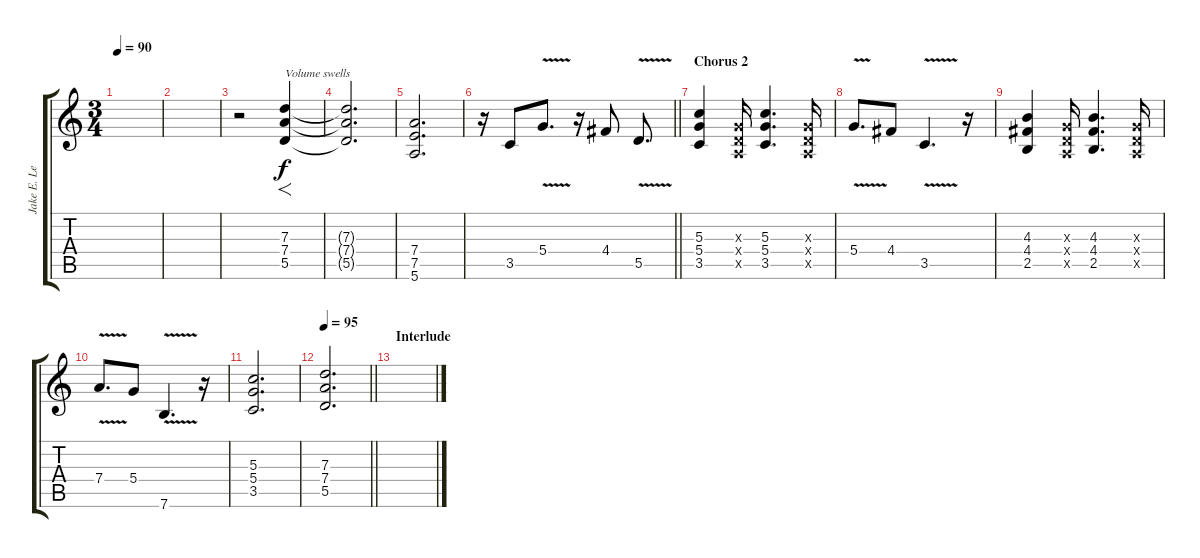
\track ("Jake E. Lee Overdubs" "Jake E. Le") {instrument overdrivenguitar}
\staff {score tabs}
\tuning (E4 B3 G3 D3 A2 E2) {hide}
\ts (3 4)
\tempo 90
\clef g2
\ks c
|
|
r.2 (7.3 7.4 5.5).4{f txt "Volume swells"} |
(7.3{t} 7.4{t} 5.5{t}).2{d} |
(7.4 7.5 5.6).2{d} |
\barLineRight lightlight
r.16 3.5.8 5.4{v}.8{d} r.16 4.4.8 5.5{v}.8{d} |
\section ("" "Chorus 2")
(5.3 5.4 3.5).4 (0.3{x} 0.4{x} 0.5{x}).16 (5.3 5.4 3.5).4{d} (0.3{x} 0.4{x} 0.5{x}).16 |
5.4{v}.8{d} 4.4.8 3.5{v}.4{d} r.16 |
(4.3 4.4 2.5).4 (0.3{x} 0.4{x} 0.5{x}).16 (4.3 4.4 2.5).4{d} (0.3{x} 0.4{x} 0.5{x}).16 |
7.4{v}.8{d} 5.4.8 7.6{v}.4{d} r.16 |
(5.3 5.4 3.5).2{d} |
\tempo 95
\barLineRight lightlight
(7.3 7.4 5.5).2{d} |
\section ("" "Interlude")
